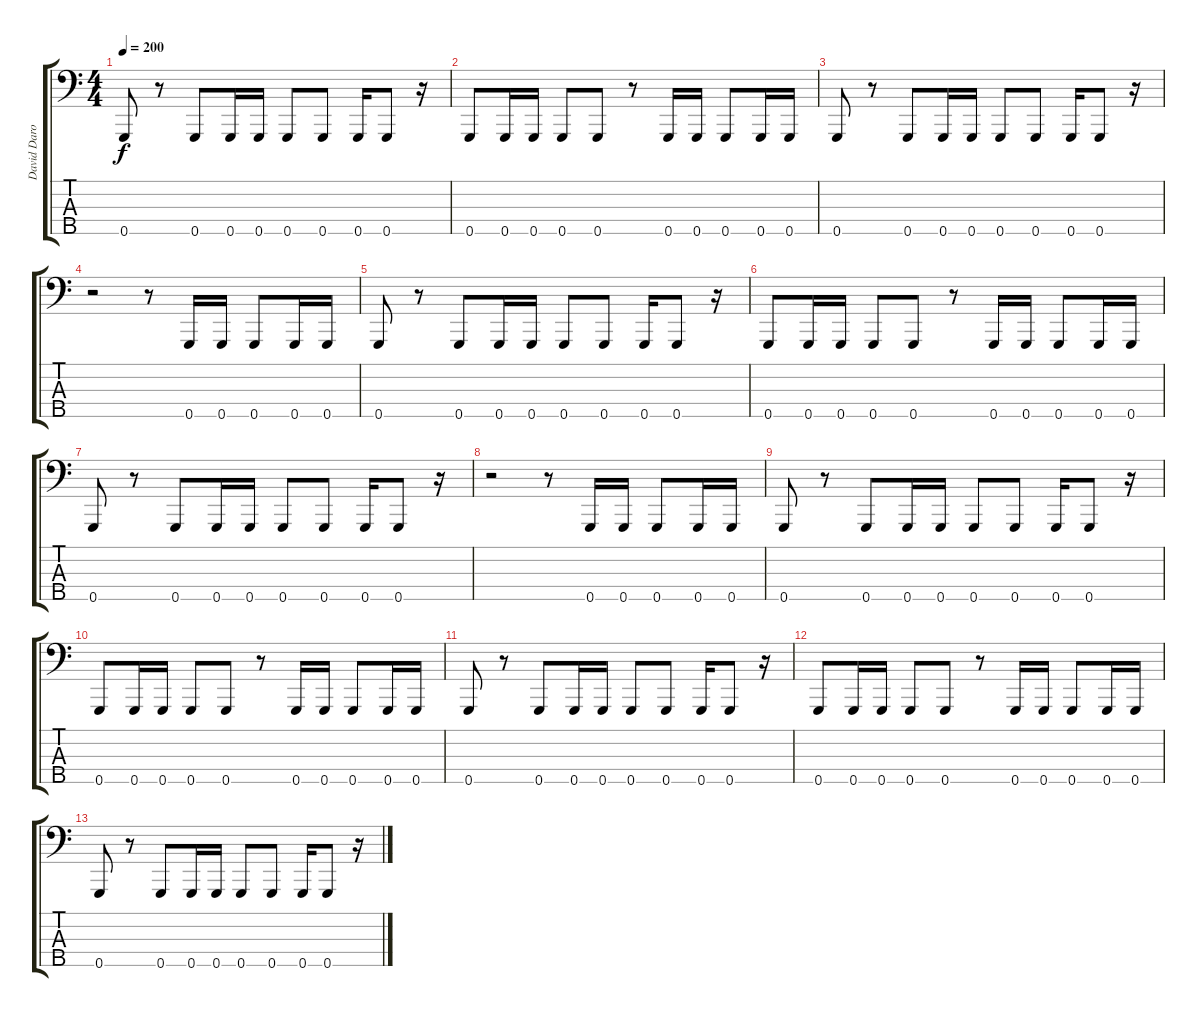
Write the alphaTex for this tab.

\track ("David Darocha - bass" "David Daro") {instrument electricbasspick}
\staff {score tabs}
\tuning (F2 C2 G1 D1 G0) {hide}
\ts (4 4)
\tempo 200
\clef f4
\ks c
0.5.8{dy f} r.8 0.5.8 0.5.16 0.5.16 0.5.8 0.5.8 0.5.16 0.5.8 r.16 |
0.5.8 0.5.16 0.5.16 0.5.8 0.5.8 r.8 0.5.16 0.5.16 0.5.8 0.5.16 0.5.16 |
0.5.8 r.8 0.5.8 0.5.16 0.5.16 0.5.8 0.5.8 0.5.16 0.5.8 r.16 |
r.2 r.8 0.5.16 0.5.16 0.5.8 0.5.16 0.5.16 |
0.5.8 r.8 0.5.8 0.5.16 0.5.16 0.5.8 0.5.8 0.5.16 0.5.8 r.16 |
0.5.8 0.5.16 0.5.16 0.5.8 0.5.8 r.8 0.5.16 0.5.16 0.5.8 0.5.16 0.5.16 |
0.5.8 r.8 0.5.8 0.5.16 0.5.16 0.5.8 0.5.8 0.5.16 0.5.8 r.16 |
r.2 r.8 0.5.16 0.5.16 0.5.8 0.5.16 0.5.16 |
0.5.8 r.8 0.5.8 0.5.16 0.5.16 0.5.8 0.5.8 0.5.16 0.5.8 r.16 |
0.5.8 0.5.16 0.5.16 0.5.8 0.5.8 r.8 0.5.16 0.5.16 0.5.8 0.5.16 0.5.16 |
0.5.8 r.8 0.5.8 0.5.16 0.5.16 0.5.8 0.5.8 0.5.16 0.5.8 r.16 |
0.5.8 0.5.16 0.5.16 0.5.8 0.5.8 r.8 0.5.16 0.5.16 0.5.8 0.5.16 0.5.16 |
0.5.8 r.8 0.5.8 0.5.16 0.5.16 0.5.8 0.5.8 0.5.16 0.5.8 r.16
